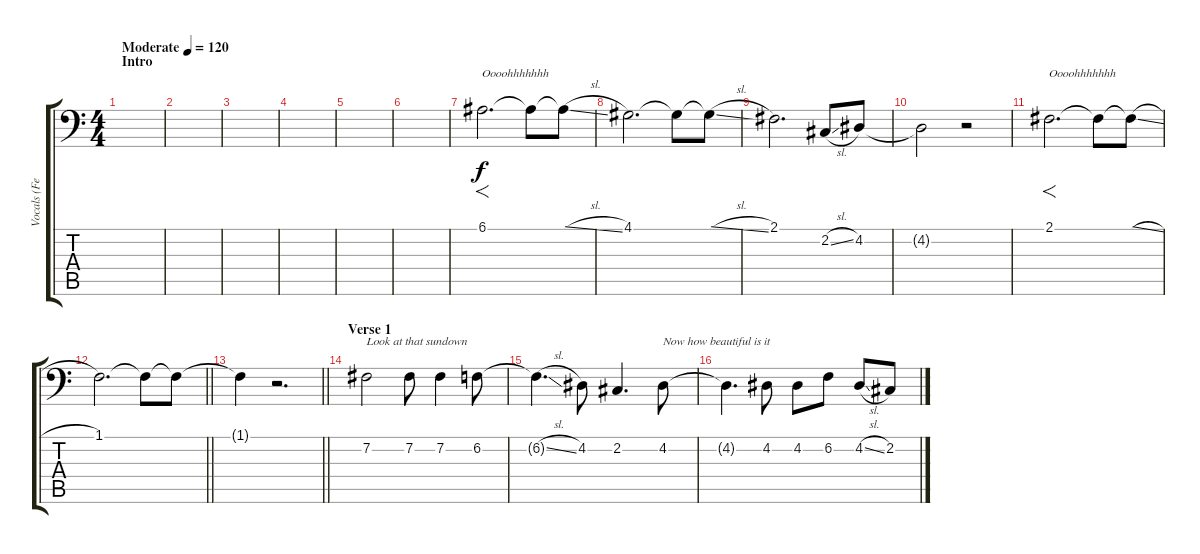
\track ("Vocals (Felix Vaillancourt)" "Vocals (Fe") {instrument lead2sawtooth}
\staff {score tabs}
\tuning (E3 B2 G2 D2 A1 E1) {hide}
\ts (4 4)
\section ("" "Intro")
\tempo (120 "Moderate")
\clef f4
\ks c
|
|
|
|
|
|
6.1.2{f d txt "Oooohhhhhhh"} 6.1{t}.8 6.1{sl t}.8 |
4.1.2{d} 4.1{t}.8 4.1{sl t}.8 |
2.1.2{d} 2.2{sl}.8 4.2.8 |
4.2{t}.2 r.2 |
2.1.2{f d txt "Oooohhhhhhh"} 2.1{t}.8 2.1{sl t}.8 |
\barLineRight lightlight
1.1.2{d} 1.1{t}.8 1.1{t}.8{volume 0} |
\barLineRight lightlight
1.1{t}.4 r.2{d} |
\section ("" "Verse 1")
7.2.2{txt "Look at that sundown" volume 11} 7.2.8 7.2.4 6.2.8 |
6.2{sl t}.4{d} 4.2.8 2.2.4{d} 4.2.8{txt "Now how beautiful is it"} |
4.2{t}.4{d} 4.2.8 4.2.8 6.2.8 4.2{sl}.8 2.2.8
